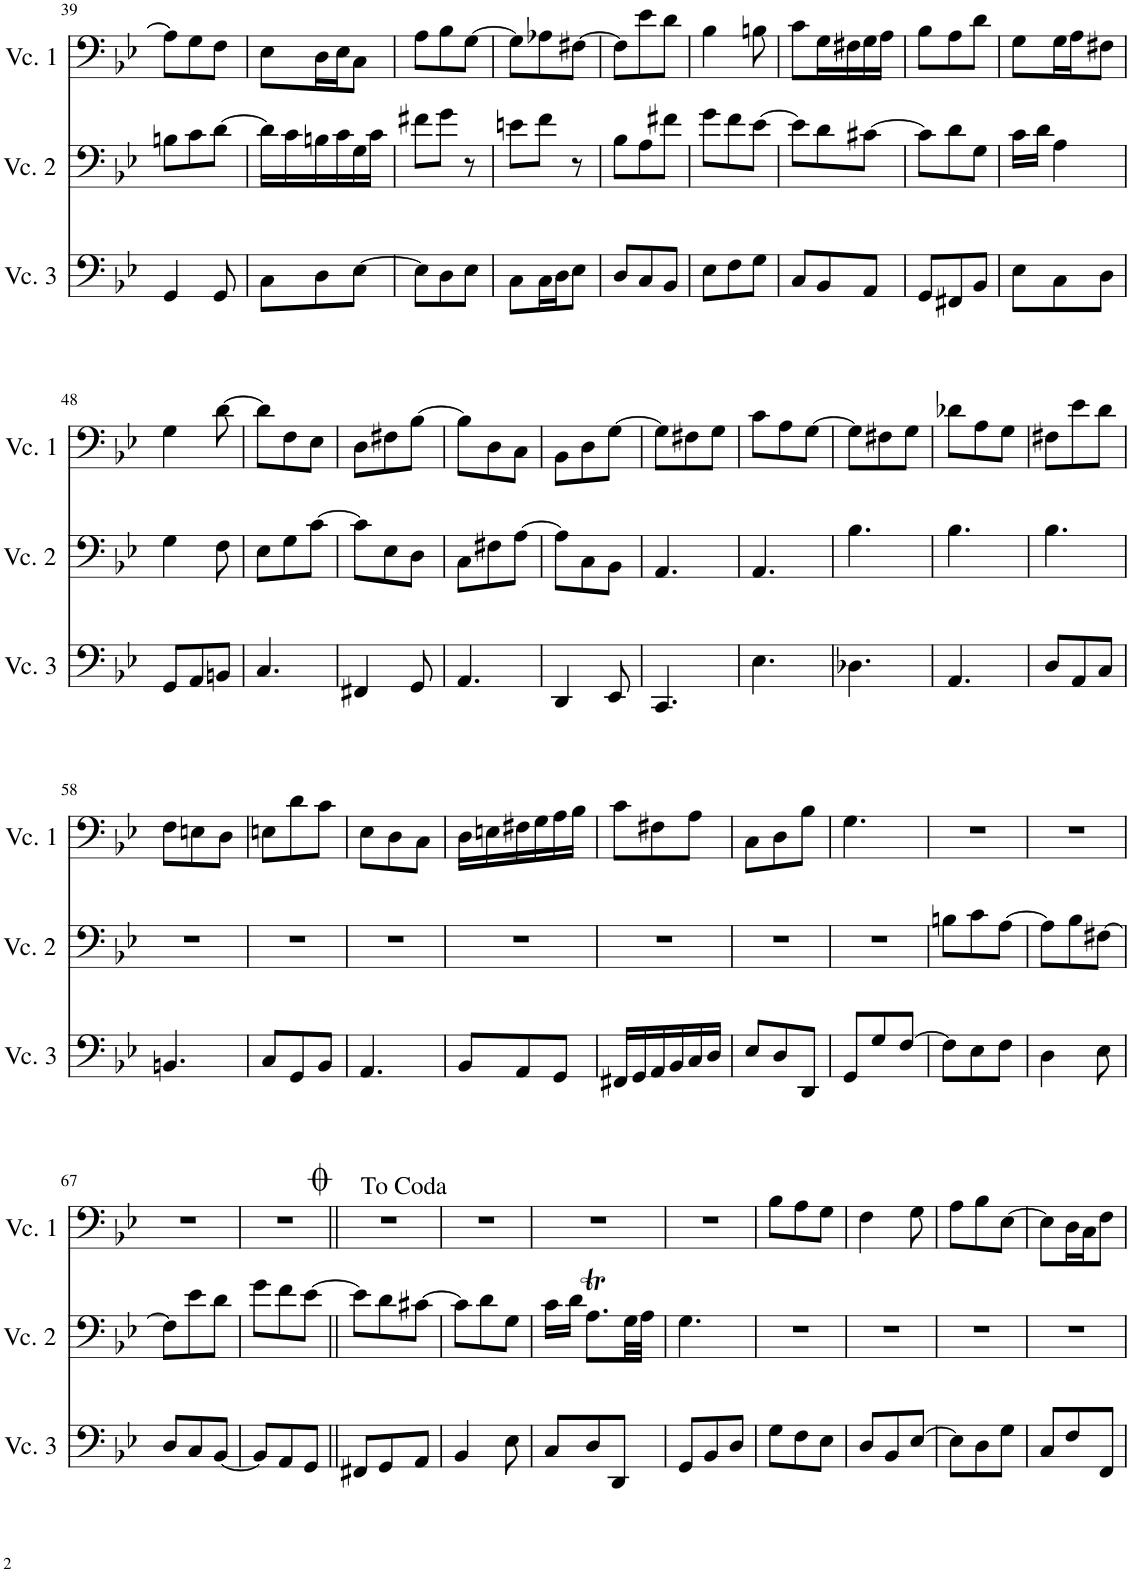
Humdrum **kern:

**kern	**kern	**kern
*part3	*part2	*part1
*staff3	*staff2	*staff1
*I"Cello 3	*I"Cello 2	*I"Cello 1
!!LO:PB:g=z
*clefF4	*clefF4	*clefF4
*k[b-e-]	*k[b-e-]	*k[b-e-]
*M3/8	*M3/8	*M3/8
=39	=39	=39
4GG/	8Bn\L	8A-\L]
.	8c\	8G\
8GG/	[8d\J	8F\J
=40	=40	=40
8C\L	16d\LL]	8E-\L
.	16c\	.
8D\	16Bn\	16D\L
.	16c\	16E-\J
[8E-\J	16G\	8C\J
.	16c\JJ	.
=41	=41	=41
8E-\L]	8f#X\L	8A\L
8D\	8g\J	8B-\
8E-\J	8r	[8G\J
=42	=42	=42
8C\L	8en\L	8G\L]
16C\L	8f\J	8A-X\
16D\J	.	.
8E-\J	8r	[8F#X\J
=43	=43	=43
8D/L	8B-\L	8F#\L]
8C/	8A\	8e-\
8BB-/J	8f#X\J	8d\J
=44	=44	=44
8E-\L	8g\L	4B-\
8F\	8f\	.
8G\J	[8e-\J	8Bn\
=45	=45	=45
8C/L	8e-\L]	8c\L
8BB-/	8d\	16G\L
.	.	16F#X\
8AA/J	[8c#X\J	16G\
.	.	16A\JJ
=46	=46	=46
8GG/L	8c#\L]	8B-\L
8FF#X/	8d\	8A\
8BB-/J	8G\J	8d\J
=47	=47	=47
8E-\L	16c\LL	8G\L
.	16d\JJ	.
8C\	4A\	16G\L
.	.	16A\J
8D\J	.	8F#X\J
!!LO:LB:g=z
=48	=48	=48
8GG/L	4G\	4G\
8AA/	.	.
8BBn/J	8F\	[8d\
=49	=49	=49
4.C/	8E-\L	8d\L]
.	8G\	8F\
.	[8c\J	8E-\J
=50	=50	=50
4FF#X/	8c\L]	8D\L
.	8E-\	8F#X\
8GG/	8D\J	[8B-\J
=51	=51	=51
4.AA/	8C\L	8B-\L]
.	8F#X\	8D\
.	[8A\J	8C\J
=52	=52	=52
4DD/	8A\L]	8BB-\L
.	8C\	8D\
8EE-/	8BB-\J	[8G\J
=53	=53	=53
4.CC/	4.AA/	8G\L]
.	.	8F#X\
.	.	8G\J
=54	=54	=54
4.E-\	4.AA/	8c\L
.	.	8A\
.	.	[8G\J
=55	=55	=55
4.D-X\	4.B-\	8G\L]
.	.	8F#X\
.	.	8G\J
=56	=56	=56
4.AA/	4.B-\	8d-X\L
.	.	8A\
.	.	8G\J
=57	=57	=57
8D/L	4.B-\	8F#X\L
8AA/	.	8e-\
8C/J	.	8d\J
!!LO:LB:g=z
=58	=58	=58
4.BBn/	4.r	8F\L
.	.	8En\
.	.	8D\J
=59	=59	=59
8C/L	4.r	8En\L
8GG/	.	8d\
8BB-/J	.	8c\J
=60	=60	=60
4.AA/	4.r	8E-\L
.	.	8D\
.	.	8C\J
=61	=61	=61
8BB-/L	4.r	16D\LL
.	.	16En\
8AA/	.	16F#X\
.	.	16G\
8GG/J	.	16A\
.	.	16B-\JJ
=62	=62	=62
16FF#X/LL	4.r	8c\L
16GG/	.	.
16AA/	.	8F#X\
16BB-/	.	.
16C/	.	8A\J
16D/JJ	.	.
=63	=63	=63
8E-/L	4.r	8C\L
8D/	.	8D\
8DD/J	.	8B-\J
=64	=64	=64
8GG/L	4.r	4.G\
8G/	.	.
[8F/J	.	.
=65	=65	=65
8F\L]	8Bn\L	4.r
8E-\	8c\	.
8F\J	[8A\J	.
=66	=66	=66
4D\	8A\L]	4.r
.	8B-\	.
8E-\	[8F#X\J	.
!!LO:LB:g=z
=67	=67	=67
8D/L	8F#\L]	4.r
8C/	8e-\	.
[8BB-/J	8d\J	.
=68	=68	=68
8BB-/L]	8g\L	4.r
8AA/	8f\	.
8GG/J	[8e-\J	.
=69||	=69||	=69||
8FF#X/L	8e-\L]	4.r
8GG/	8d\	.
8AA/J	[8c#X\J	.
=70	=70	=70
4BB-/	8c#\L]	4.r
.	8d\	.
8E-\	8G\J	.
=71	=71	=71
8C/L	16c\LL	4.r
.	16d\JJ	.
8D/	8.At\L	.
8DD/J	.	.
.	32G\LL	.
.	32A\JJJ	.
=72	=72	=72
8GG/L	4.G\	4.r
8BB-/	.	.
8D/J	.	.
=73	=73	=73
8G\L	4.r	8B-\L
8F\	.	8A\
8E-\J	.	8G\J
=74	=74	=74
8D/L	4.r	4F\
8BB-/	.	.
[8E-/J	.	8G\
=75	=75	=75
8E-\L]	4.r	8A\L
8D\	.	8B-\
8G\J	.	[8E-\J
=76	=76	=76
8C/L	4.r	8E-\L]
8F/	.	16D\L
.	.	16C\J
8FF/J	.	8F\J
=	=	=
*-	*-	*-
